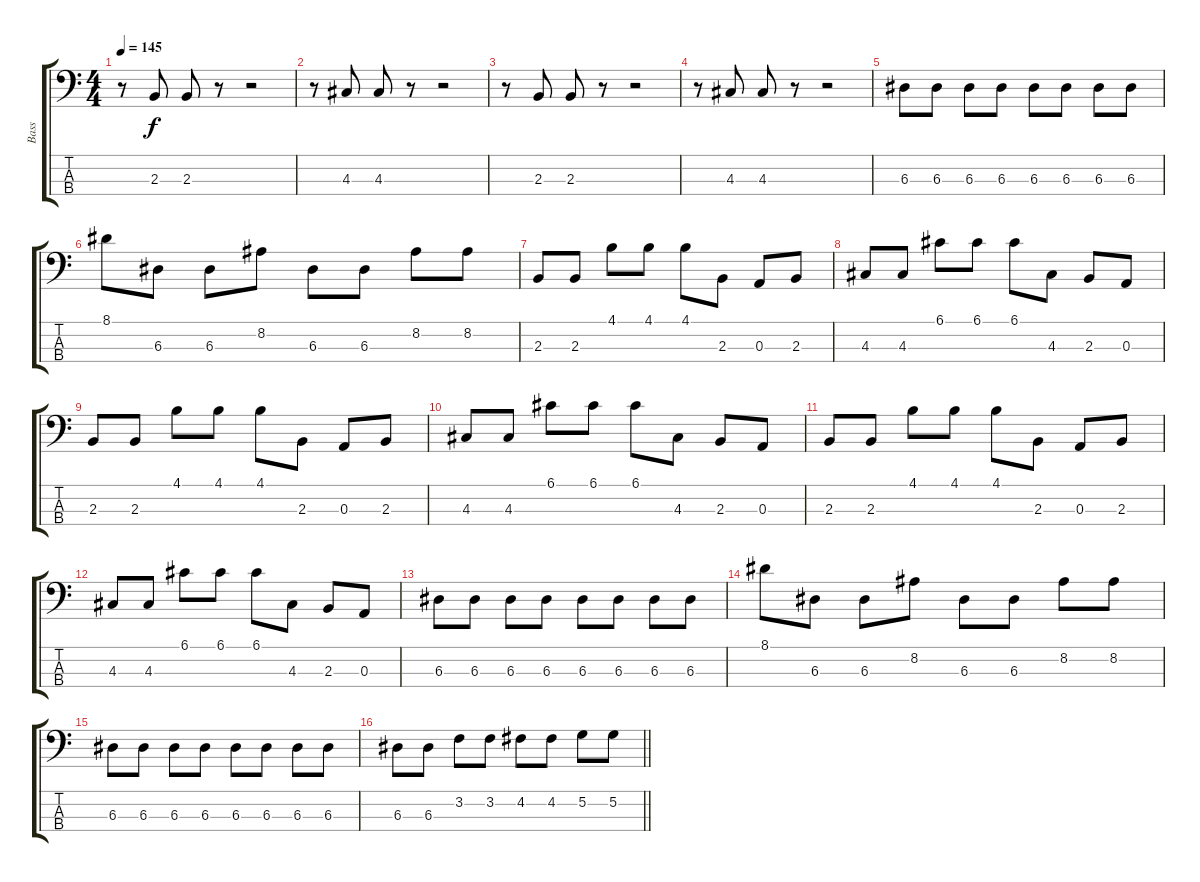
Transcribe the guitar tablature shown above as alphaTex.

\track ("Bass" "Bass") {instrument electricbassfinger}
\staff {score tabs}
\tuning (G2 D2 A1 E1) {hide}
\ts (4 4)
\tempo 145
\clef f4
\ks c
r.8{dy f} 2.3.8 2.3.8 r.8 r.2 |
r.8 4.3.8 4.3.8 r.8 r.2 |
r.8 2.3.8 2.3.8 r.8 r.2 |
r.8 4.3.8 4.3.8 r.8 r.2 |
6.3.8 6.3.8 6.3.8 6.3.8 6.3.8 6.3.8 6.3.8 6.3.8 |
8.1.8 6.3.8 6.3.8 8.2.8 6.3.8 6.3.8 8.2.8 8.2.8 |
2.3.8 2.3.8 4.1.8 4.1.8 4.1.8 2.3.8 0.3.8 2.3.8 |
4.3.8 4.3.8 6.1.8 6.1.8 6.1.8 4.3.8 2.3.8 0.3.8 |
2.3.8 2.3.8 4.1.8 4.1.8 4.1.8 2.3.8 0.3.8 2.3.8 |
4.3.8 4.3.8 6.1.8 6.1.8 6.1.8 4.3.8 2.3.8 0.3.8 |
2.3.8 2.3.8 4.1.8 4.1.8 4.1.8 2.3.8 0.3.8 2.3.8 |
4.3.8 4.3.8 6.1.8 6.1.8 6.1.8 4.3.8 2.3.8 0.3.8 |
6.3.8 6.3.8 6.3.8 6.3.8 6.3.8 6.3.8 6.3.8 6.3.8 |
8.1.8 6.3.8 6.3.8 8.2.8 6.3.8 6.3.8 8.2.8 8.2.8 |
6.3.8 6.3.8 6.3.8 6.3.8 6.3.8 6.3.8 6.3.8 6.3.8 |
\barLineRight lightlight
6.3.8 6.3.8 3.2.8 3.2.8 4.2.8 4.2.8 5.2.8 5.2.8
